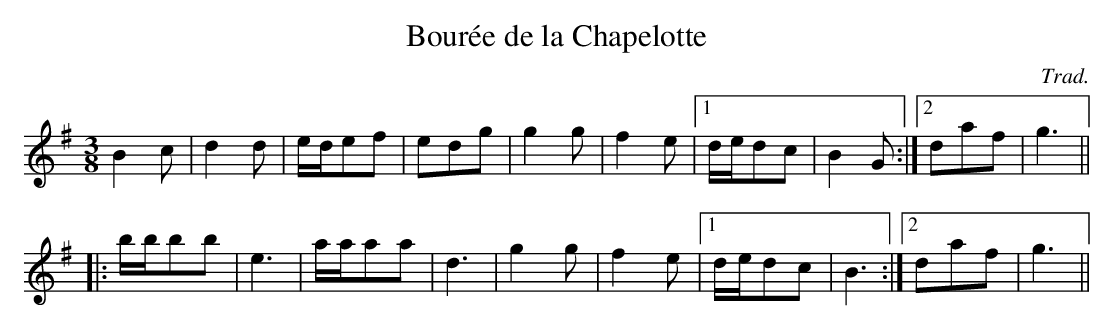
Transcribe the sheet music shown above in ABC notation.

X:1
T:Bour\'ee de la Chapelotte
C:Trad.
M:3/8
K:G
B4 c2|d4 d2|ede2f2|e2d2g2|g4g2|f4e2|[1 ded2c2|B4 G2:|[2 d2a2f2|g6||*
|: bbb2b2|e6|aaa2a2|d6|g4g2|f4e2|[1 ded2c2|B6:|[2 d2a2f2|g6||**
